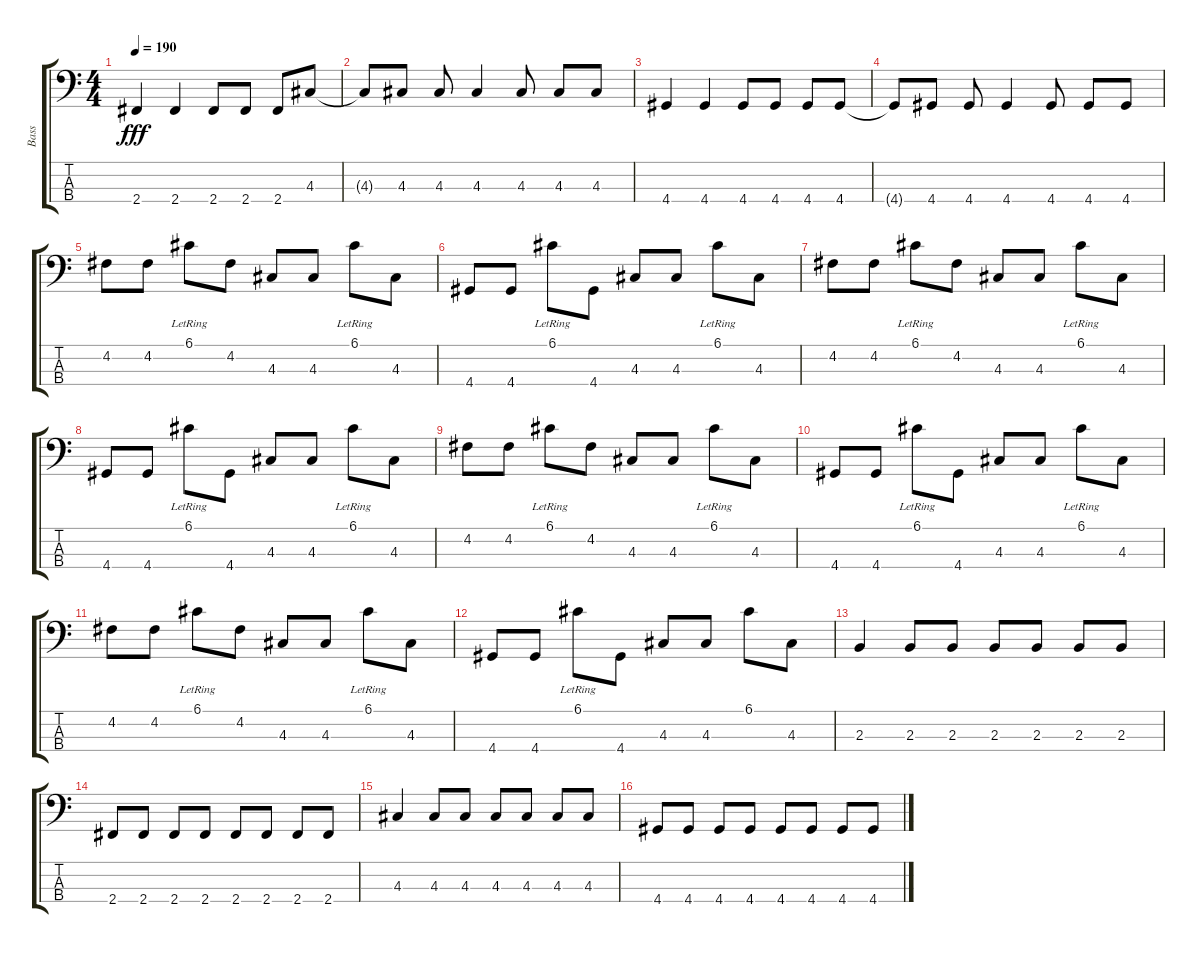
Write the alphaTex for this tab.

\track ("Bass" "Bass") {instrument electricbasspick}
\staff {score tabs}
\tuning (G2 D2 A1 E1) {hide}
\ts (4 4)
\tempo 190
\clef f4
\ks c
2.4.4{dy fff} 2.4.4 2.4.8 2.4.8 2.4.8 4.3.8 |
4.3{t}.8 4.3.8 4.3.8 4.3.4 4.3.8 4.3.8 4.3.8 |
4.4.4 4.4.4 4.4.8 4.4.8 4.4.8 4.4.8 |
4.4{t}.8 4.4.8 4.4.8 4.4.4 4.4.8 4.4.8 4.4.8 |
4.2.8 4.2.8 6.1{lr}.8 4.2.8 4.3.8 4.3.8 6.1{lr}.8 4.3.8 |
4.4.8 4.4.8 6.1{lr}.8 4.4.8 4.3.8 4.3.8 6.1{lr}.8 4.3.8 |
4.2.8 4.2.8 6.1{lr}.8 4.2.8 4.3.8 4.3.8 6.1{lr}.8 4.3.8 |
4.4.8 4.4.8 6.1{lr}.8 4.4.8 4.3.8 4.3.8 6.1{lr}.8 4.3.8 |
4.2.8 4.2.8 6.1{lr}.8 4.2.8 4.3.8 4.3.8 6.1{lr}.8 4.3.8 |
4.4.8 4.4.8 6.1{lr}.8 4.4.8 4.3.8 4.3.8 6.1{lr}.8 4.3.8 |
4.2.8 4.2.8 6.1{lr}.8 4.2.8 4.3.8 4.3.8 6.1{lr}.8 4.3.8 |
4.4.8 4.4.8 6.1{lr}.8 4.4.8 4.3.8 4.3.8 6.1.8 4.3.8 |
2.3.4 2.3.8 2.3.8 2.3.8 2.3.8 2.3.8 2.3.8 |
2.4.8 2.4.8 2.4.8 2.4.8 2.4.8 2.4.8 2.4.8 2.4.8 |
4.3.4 4.3.8 4.3.8 4.3.8 4.3.8 4.3.8 4.3.8 |
4.4.8 4.4.8 4.4.8 4.4.8 4.4.8 4.4.8 4.4.8 4.4.8
